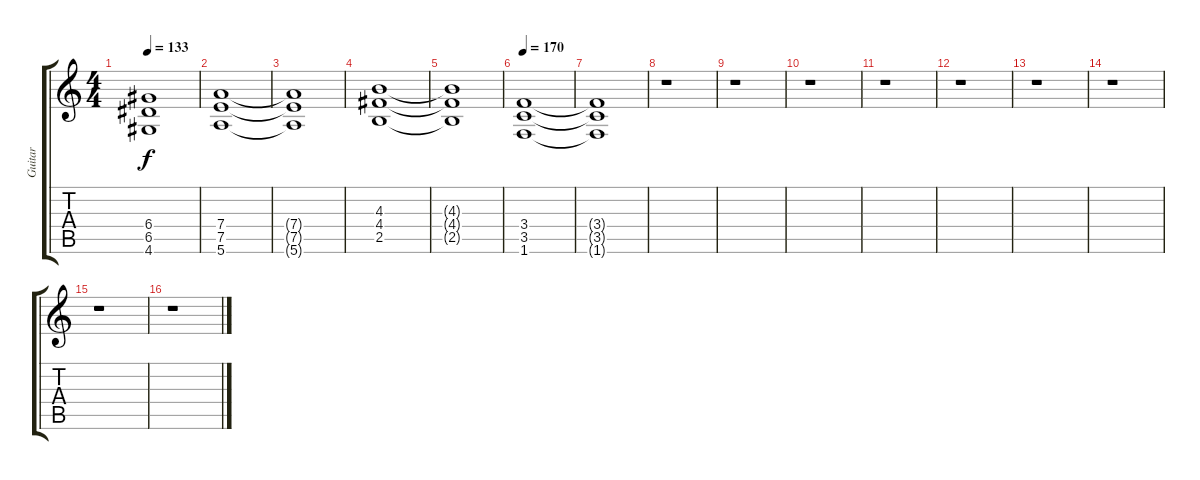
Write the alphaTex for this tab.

\track ("Guitar" "Guitar") {instrument distortionguitar}
\staff {score tabs}
\tuning (E4 B3 G3 D3 A2 E2) {hide}
\ts (4 4)
\tempo 133
\clef g2
\ks c
(6.4 6.5 4.6).1{dy f} |
(7.4 7.5 5.6).1 |
(7.4{t} 7.5{t} 5.6{t}).1 |
(4.3 4.4 2.5).1 |
(4.3{t} 4.4{t} 2.5{t}).1 |
\tempo 170
(3.4 3.5 1.6).1 |
(3.4{t} 3.5{t} 1.6{t}).1 |
r.1 |
r.1 |
r.1 |
r.1 |
r.1 |
r.1 |
r.1 |
r.1 |
r.1
